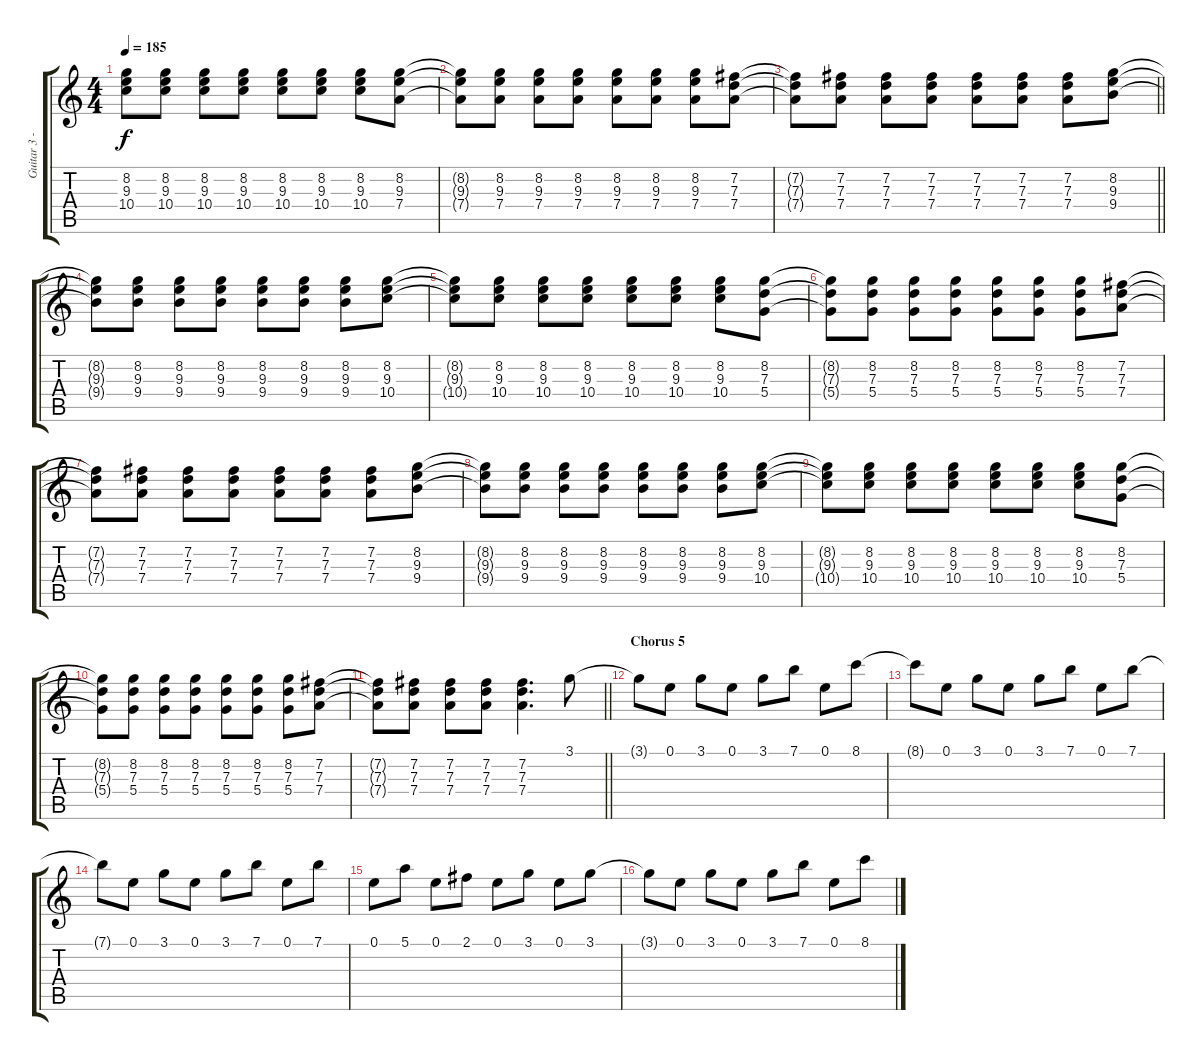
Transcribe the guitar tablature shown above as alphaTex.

\track ("Guitar 3 - Gers" "Guitar 3 -") {instrument overdrivenguitar}
\staff {score tabs}
\tuning (E4 B3 G3 D3 A2 E2) {hide}
\ts (4 4)
\tempo 185
\clef g2
\ks c
(8.2{t} 9.3{t} 10.4{t}).8{dy f} (8.2 9.3 10.4).8 (8.2 9.3 10.4).8 (8.2 9.3 10.4).8 (8.2 9.3 10.4).8 (8.2 9.3 10.4).8 (8.2 9.3 10.4).8 (8.2 9.3 7.4).8 |
(8.2{t} 9.3{t} 7.4{t}).8 (8.2 9.3 7.4).8 (8.2 9.3 7.4).8 (8.2 9.3 7.4).8 (8.2 9.3 7.4).8 (8.2 9.3 7.4).8 (8.2 9.3 7.4).8 (7.2 7.3 7.4).8 |
\barLineRight lightlight
(7.2{t} 7.3{t} 7.4{t}).8 (7.2 7.3 7.4).8 (7.2 7.3 7.4).8 (7.2 7.3 7.4).8 (7.2 7.3 7.4).8 (7.2 7.3 7.4).8 (7.2 7.3 7.4).8 (8.2 9.3 9.4).8 |
\section ("" "")
(8.2{t} 9.3{t} 9.4{t}).8 (8.2 9.3 9.4).8 (8.2 9.3 9.4).8 (8.2 9.3 9.4).8 (8.2 9.3 9.4).8 (8.2 9.3 9.4).8 (8.2 9.3 9.4).8 (8.2 9.3 10.4).8 |
(8.2{t} 9.3{t} 10.4{t}).8 (8.2 9.3 10.4).8 (8.2 9.3 10.4).8 (8.2 9.3 10.4).8 (8.2 9.3 10.4).8 (8.2 9.3 10.4).8 (8.2 9.3 10.4).8 (8.2 7.3 5.4).8 |
(8.2{t} 7.3{t} 5.4{t}).8 (8.2 7.3 5.4).8 (8.2 7.3 5.4).8 (8.2 7.3 5.4).8 (8.2 7.3 5.4).8 (8.2 7.3 5.4).8 (8.2 7.3 5.4).8 (7.2 7.3 7.4).8 |
(7.2{t} 7.3{t} 7.4{t}).8 (7.2 7.3 7.4).8 (7.2 7.3 7.4).8 (7.2 7.3 7.4).8 (7.2 7.3 7.4).8 (7.2 7.3 7.4).8 (7.2 7.3 7.4).8 (8.2 9.3 9.4).8 |
(8.2{t} 9.3{t} 9.4{t}).8 (8.2 9.3 9.4).8 (8.2 9.3 9.4).8 (8.2 9.3 9.4).8 (8.2 9.3 9.4).8 (8.2 9.3 9.4).8 (8.2 9.3 9.4).8 (8.2 9.3 10.4).8 |
(8.2{t} 9.3{t} 10.4{t}).8 (8.2 9.3 10.4).8 (8.2 9.3 10.4).8 (8.2 9.3 10.4).8 (8.2 9.3 10.4).8 (8.2 9.3 10.4).8 (8.2 9.3 10.4).8 (8.2 7.3 5.4).8 |
(8.2{t} 7.3{t} 5.4{t}).8 (8.2 7.3 5.4).8 (8.2 7.3 5.4).8 (8.2 7.3 5.4).8 (8.2 7.3 5.4).8 (8.2 7.3 5.4).8 (8.2 7.3 5.4).8 (7.2 7.3 7.4).8 |
\barLineRight lightlight
(7.2{t} 7.3{t} 7.4{t}).8 (7.2 7.3 7.4).8 (7.2 7.3 7.4).8 (7.2 7.3 7.4).8 (7.2 7.3 7.4).4{d} 3.1.8 |
\section ("" "Chorus 5")
3.1{t}.8 0.1.8 3.1.8 0.1.8 3.1.8 7.1.8 0.1.8 8.1.8 |
8.1{t}.8 0.1.8 3.1.8 0.1.8 3.1.8 7.1.8 0.1.8 7.1.8 |
7.1{t}.8 0.1.8 3.1.8 0.1.8 3.1.8 7.1.8 0.1.8 7.1.8 |
0.1.8 5.1.8 0.1.8 2.1.8 0.1.8 3.1.8 0.1.8 3.1.8 |
3.1{t}.8 0.1.8 3.1.8 0.1.8 3.1.8 7.1.8 0.1.8 8.1.8
